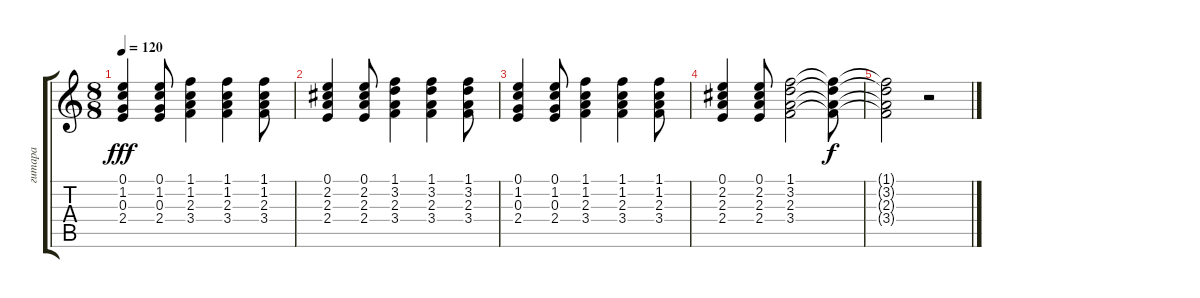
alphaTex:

\track ("гитара" "гитара") {instrument acousticguitarsteel}
\staff {score tabs}
\tuning (E4 B3 G3 D3 A2 E2) {hide}
\ts (8 8)
\tempo 120
\clef g2
\ks c
(0.1 1.2 0.3 2.4).4{dy fff} (0.1 1.2 0.3 2.4).8 (1.1 1.2 2.3 3.4).4 (1.1 1.2 2.3 3.4).4{volume 13} (1.1 1.2 2.3 3.4).8 |
(0.1 2.2 2.3 2.4).4{volume 13} (0.1 2.2 2.3 2.4).8{volume 12} (1.1 3.2 2.3 3.4).4{volume 12} (1.1 3.2 2.3 3.4).4{volume 11} (1.1 3.2 2.3 3.4).8{volume 10} |
(0.1 1.2 0.3 2.4).4{volume 10} (0.1 1.2 0.3 2.4).8{volume 9} (1.1 1.2 2.3 3.4).4{volume 9} (1.1 1.2 2.3 3.4).4{volume 8} (1.1 1.2 2.3 3.4).8{volume 7} |
(0.1 2.2 2.3 2.4).4{volume 7} (0.1 2.2 2.3 2.4).8{volume 6} (1.1 3.2 2.3 3.4).2{volume 5} (1.1{t} 3.2{t} 2.3{t} 3.4{t}).8{dy f} |
(1.1{t} 3.2{t} 2.3{t} 3.4{t}).2 r.2
